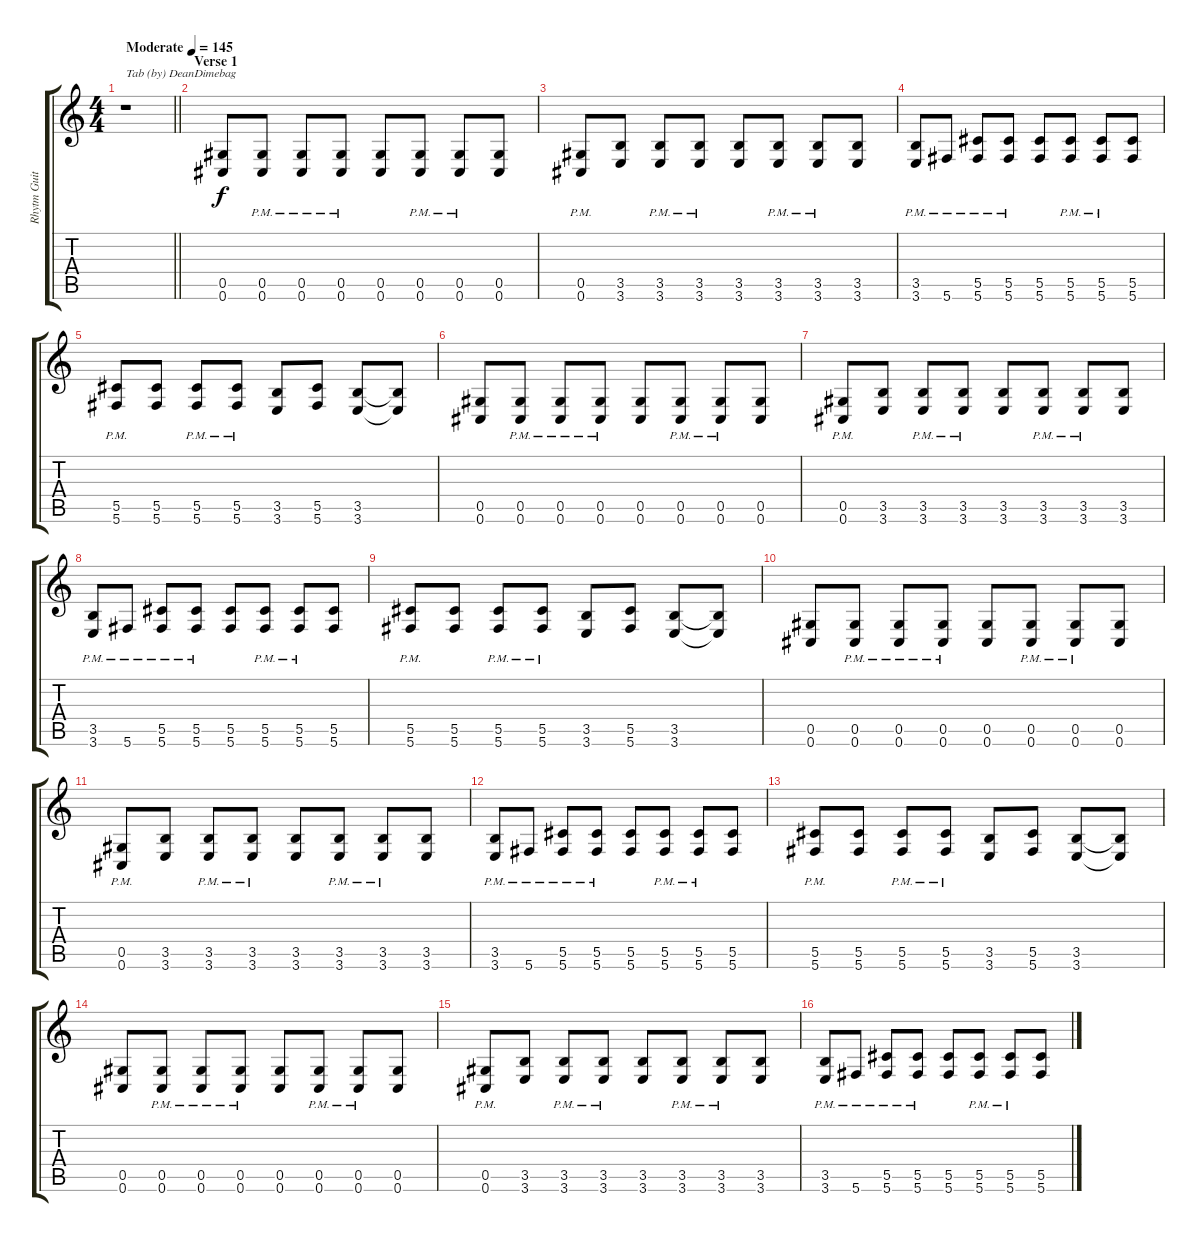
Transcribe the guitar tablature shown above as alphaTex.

\track ("Rhytm Guitar [L]" "Rhytm Guit") {instrument distortionguitar}
\staff {score tabs}
\tuning (Eb4 Bb3 Gb3 Db3 Ab2 Db2) {hide}
\ts (4 4)
\tempo (145 "Moderate")
\clef g2
\barLineRight lightlight
\ks c
r.1{txt "Tab (by) DeanDimebag" dy f instrument distortionguitar} |
\section ("" "Verse 1")
(0.5 0.6).8 (0.5{pm} 0.6{pm}).8 (0.5{pm} 0.6{pm}).8 (0.5{pm} 0.6{pm}).8 (0.5 0.6).8 (0.5{pm} 0.6{pm}).8 (0.5{pm} 0.6{pm}).8 (0.5 0.6).8 |
(0.5{pm} 0.6{pm}).8 (3.5 3.6).8 (3.5{pm} 3.6{pm}).8 (3.5{pm} 3.6{pm}).8 (3.5 3.6).8 (3.5{pm} 3.6{pm}).8 (3.5{pm} 3.6{pm}).8 (3.5 3.6).8 |
(3.5{pm} 3.6{pm}).8 5.6{pm}.8 (5.5{pm} 5.6{pm}).8 (5.5{pm} 5.6{pm}).8 (5.5 5.6).8 (5.5{pm} 5.6{pm}).8 (5.5{pm} 5.6{pm}).8 (5.5 5.6).8 |
(5.5{pm} 5.6{pm}).8 (5.5 5.6).8 (5.5{pm} 5.6{pm}).8 (5.5{pm} 5.6{pm}).8 (3.5 3.6).8 (5.5 5.6).8 (3.5 3.6).8 (3.5{t} 3.6{t}).8 |
(0.5 0.6).8 (0.5{pm} 0.6{pm}).8 (0.5{pm} 0.6{pm}).8 (0.5{pm} 0.6{pm}).8 (0.5 0.6).8 (0.5{pm} 0.6{pm}).8 (0.5{pm} 0.6{pm}).8 (0.5 0.6).8 |
(0.5{pm} 0.6{pm}).8 (3.5 3.6).8 (3.5{pm} 3.6{pm}).8 (3.5{pm} 3.6{pm}).8 (3.5 3.6).8 (3.5{pm} 3.6{pm}).8 (3.5{pm} 3.6{pm}).8 (3.5 3.6).8 |
(3.5{pm} 3.6{pm}).8 5.6{pm}.8 (5.5{pm} 5.6{pm}).8 (5.5{pm} 5.6{pm}).8 (5.5 5.6).8 (5.5{pm} 5.6{pm}).8 (5.5{pm} 5.6{pm}).8 (5.5 5.6).8 |
(5.5{pm} 5.6{pm}).8 (5.5 5.6).8 (5.5{pm} 5.6{pm}).8 (5.5{pm} 5.6{pm}).8 (3.5 3.6).8 (5.5 5.6).8 (3.5 3.6).8 (3.5{t} 3.6{t}).8 |
(0.5 0.6).8 (0.5{pm} 0.6{pm}).8 (0.5{pm} 0.6{pm}).8 (0.5{pm} 0.6{pm}).8 (0.5 0.6).8 (0.5{pm} 0.6{pm}).8 (0.5{pm} 0.6{pm}).8 (0.5 0.6).8 |
(0.5{pm} 0.6{pm}).8 (3.5 3.6).8 (3.5{pm} 3.6{pm}).8 (3.5{pm} 3.6{pm}).8 (3.5 3.6).8 (3.5{pm} 3.6{pm}).8 (3.5{pm} 3.6{pm}).8 (3.5 3.6).8 |
(3.5{pm} 3.6{pm}).8 5.6{pm}.8 (5.5{pm} 5.6{pm}).8 (5.5{pm} 5.6{pm}).8 (5.5 5.6).8 (5.5{pm} 5.6{pm}).8 (5.5{pm} 5.6{pm}).8 (5.5 5.6).8 |
(5.5{pm} 5.6{pm}).8 (5.5 5.6).8 (5.5{pm} 5.6{pm}).8 (5.5{pm} 5.6{pm}).8 (3.5 3.6).8 (5.5 5.6).8 (3.5 3.6).8 (3.5{t} 3.6{t}).8 |
(0.5 0.6).8 (0.5{pm} 0.6{pm}).8 (0.5{pm} 0.6{pm}).8 (0.5{pm} 0.6{pm}).8 (0.5 0.6).8 (0.5{pm} 0.6{pm}).8 (0.5{pm} 0.6{pm}).8 (0.5 0.6).8 |
(0.5{pm} 0.6{pm}).8 (3.5 3.6).8 (3.5{pm} 3.6{pm}).8 (3.5{pm} 3.6{pm}).8 (3.5 3.6).8 (3.5{pm} 3.6{pm}).8 (3.5{pm} 3.6{pm}).8 (3.5 3.6).8 |
(3.5{pm} 3.6{pm}).8 5.6{pm}.8 (5.5{pm} 5.6{pm}).8 (5.5{pm} 5.6{pm}).8 (5.5 5.6).8 (5.5{pm} 5.6{pm}).8 (5.5{pm} 5.6{pm}).8 (5.5 5.6).8
